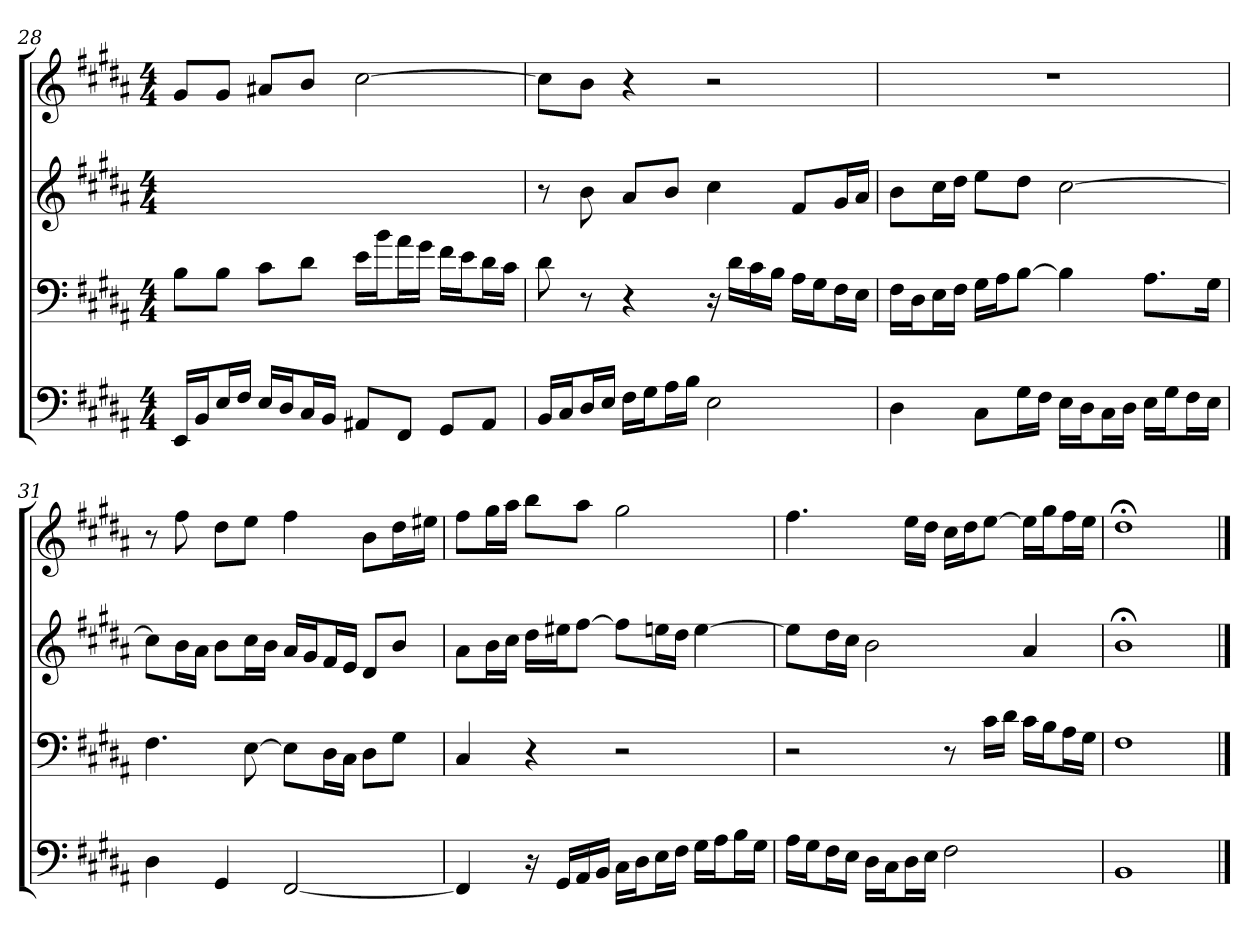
**kern	**kern	**kern	**kern
*part4	*part3	*part2	*part1
*staff4	*staff3	*staff2	*staff1
*clefF4	*clefF4	*clefG2	*clefG2
*k[f#c#g#d#a#]	*k[f#c#g#d#a#]	*k[f#c#g#d#a#]	*k[f#c#g#d#a#]
*M4/4	*M4/4	*M4/4	*M4/4
=28	=28	=28	=28
16EE/LL	8B\L	1ryy	8g#/L
16BB/J	.	.	.
16E/L	8B\J	.	8g#/J
16F#/JJ	.	.	.
16E/LL	8c#\L	.	8a#X/L
16D#/J	.	.	.
16C#/L	8d#\J	.	8b/J
16BB/JJ	.	.	.
8AA#X/L	16e\LL	.	[2cc#
.	16b\J	.	.
8FF#/J	16a#\L	.	.
.	16g#\JJ	.	.
8GG#/L	16f#\LL	.	.
.	16e\J	.	.
8AA#/J	16d#\L	.	.
.	16c#\JJ	.	.
=29	=29	=29	=29
16BB/LL	8d#	8r	8cc#\L]
16C#/J	.	.	.
16D#/L	8r	8b	8b\J
16E/JJ	.	.	.
16F#\LL	4r	8a#/L	4r
16G#\J	.	.	.
16A#\L	.	8b/J	.
16B\JJ	.	.	.
2E	16r	4cc#	2r
.	16d#\LL	.	.
.	16c#\	.	.
.	16B\JJ	.	.
.	16A#\LL	8f#/L	.
.	16G#\J	.	.
.	16F#\L	16g#/L	.
.	16E\JJ	16a#/JJ	.
=30	=30	=30	=30
4D#	16F#\LL	8b\L	1r
.	16D#\J	.	.
.	16E\L	16cc#\L	.
.	16F#\JJ	16dd#\JJ	.
8C#\L	16G#\LL	8ee\L	.
.	16A#\J	.	.
16G#\L	[8B\J	8dd#\J	.
16F#\JJ	.	.	.
16E\LL	4B]	[2cc#	.
16D#\J	.	.	.
16C#\L	.	.	.
16D#\JJ	.	.	.
16E\LL	8.A#\L	.	.
16G#\J	.	.	.
16F#\L	.	.	.
16E\JJ	16G#\Jk	.	.
=31	=31	=31	=31
4D#	4.F#	8cc#\L]	8r
.	.	16b\L	8ff#
.	.	16a#\JJ	.
4GG#	.	8b\L	8dd#\L
.	[8E	16cc#\L	8ee\J
.	.	16b\JJ	.
[2FF#	8E\L]	16a#/LL	4ff#
.	.	16g#/J	.
.	16D#\L	16f#/L	.
.	16C#\JJ	16e/JJ	.
.	8D#\L	8d#/L	8b\L
.	8G#\J	8b/J	16dd#\L
.	.	.	16ee#X\JJ
=32	=32	=32	=32
4FF#]	4C#	8a#\L	8ff#\L
.	.	16b\L	16gg#\L
.	.	16cc#\JJ	16aa#\JJ
16r	4r	16dd#\LL	8bb\L
16GG#/LL	.	16ee#X\J	.
16AA#/	.	[8ff#\J	8aa#\J
16BB/JJ	.	.	.
16C#\LL	2r	8ff#\L]	2gg#
16D#\J	.	.	.
16E\L	.	16een\L	.
16F#\JJ	.	16dd#\JJ	.
16G#\LL	.	[4ee	.
16A#\J	.	.	.
16B\L	.	.	.
16G#\JJ	.	.	.
=33	=33	=33	=33
16A#\LL	2r	8ee\L]	4.ff#
16G#\J	.	.	.
16F#\L	.	16dd#\L	.
16E\JJ	.	16cc#\JJ	.
16D#\LL	.	2b	.
16C#\J	.	.	.
16D#\L	.	.	16ee\LL
16E\JJ	.	.	16dd#\JJ
*	*	*	*MM67
2F#	8r	.	16cc#\LL
.	.	.	16dd#\J
*	*	*	*MM64
.	16c#\LL	.	[8ee\J
.	16d#\JJ	.	.
*	*	*	*MM55
.	16c#\LL	4a#	16ee\LL]
.	16B\J	.	16gg#\J
.	16A#\L	.	16ff#\L
*	*	*	*MM44
.	16G#\JJ	.	16ee\JJ
=34	=34	=34	=34
1BB	1F#	1b;<	1dd#;<
==	==	==	==
*-	*-	*-	*-
